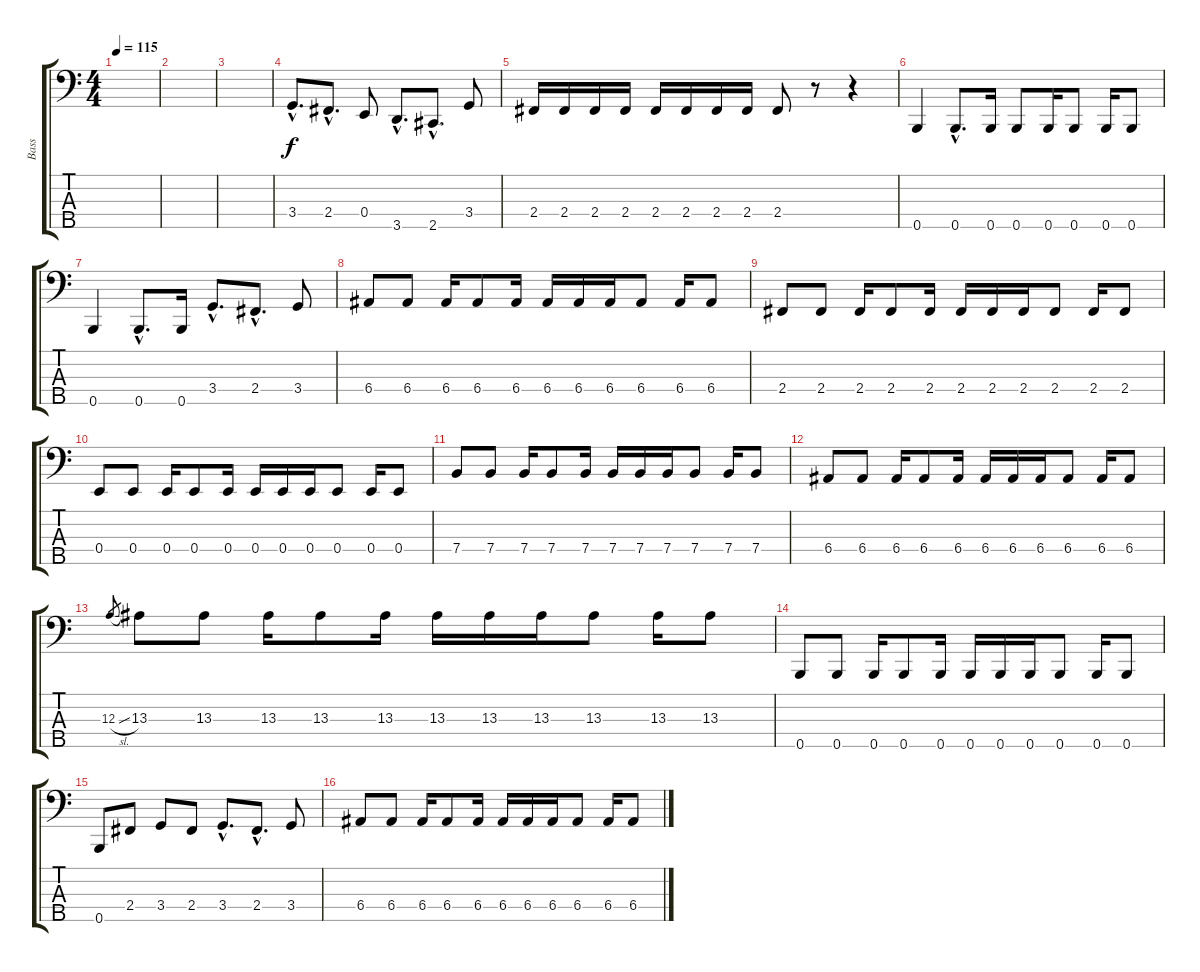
\track ("Bass" "Bass") {instrument electricbassfinger}
\staff {score tabs}
\tuning (G2 D2 A1 E1 B0) {hide}
\ts (4 4)
\tempo 115
\clef f4
\ks c
|
|
|
3.4{hac}.8{d} 2.4{hac}.8{d} 0.4.8 3.5{hac}.8{d} 2.5{hac}.8{d} 3.4.8 |
2.4.16 2.4.16 2.4.16 2.4.16 2.4.16 2.4.16 2.4.16 2.4.16 2.4.8 r.8 r.4 |
0.5.4 0.5{hac}.8{d} 0.5.16 0.5.8 0.5.16 0.5.8 0.5.16 0.5.8 |
0.5.4 0.5{hac}.8{d} 0.5.16 3.4{hac}.8{d} 2.4{hac}.8{d} 3.4.8 |
6.4.8 6.4.8 6.4.16 6.4.8 6.4.16 6.4.16 6.4.16 6.4.16 6.4.8 6.4.16 6.4.8 |
2.4.8 2.4.8 2.4.16 2.4.8 2.4.16 2.4.16 2.4.16 2.4.16 2.4.8 2.4.16 2.4.8 |
0.4.8 0.4.8 0.4.16 0.4.8 0.4.16 0.4.16 0.4.16 0.4.16 0.4.8 0.4.16 0.4.8 |
7.4.8 7.4.8 7.4.16 7.4.8 7.4.16 7.4.16 7.4.16 7.4.16 7.4.8 7.4.16 7.4.8 |
6.4.8 6.4.8 6.4.16 6.4.8 6.4.16 6.4.16 6.4.16 6.4.16 6.4.8 6.4.16 6.4.8 |
12.3{sl}.8{gr} 13.3.8 13.3.8 13.3.16 13.3.8 13.3.16 13.3.16 13.3.16 13.3.16 13.3.8 13.3.16 13.3.8 |
0.5.8 0.5.8 0.5.16 0.5.8 0.5.16 0.5.16 0.5.16 0.5.16 0.5.8 0.5.16 0.5.8 |
0.5.8 2.4.8 3.4.8 2.4.8 3.4{hac}.8{d} 2.4{hac}.8{d} 3.4.8 |
6.4.8 6.4.8 6.4.16 6.4.8 6.4.16 6.4.16 6.4.16 6.4.16 6.4.8 6.4.16 6.4.8
